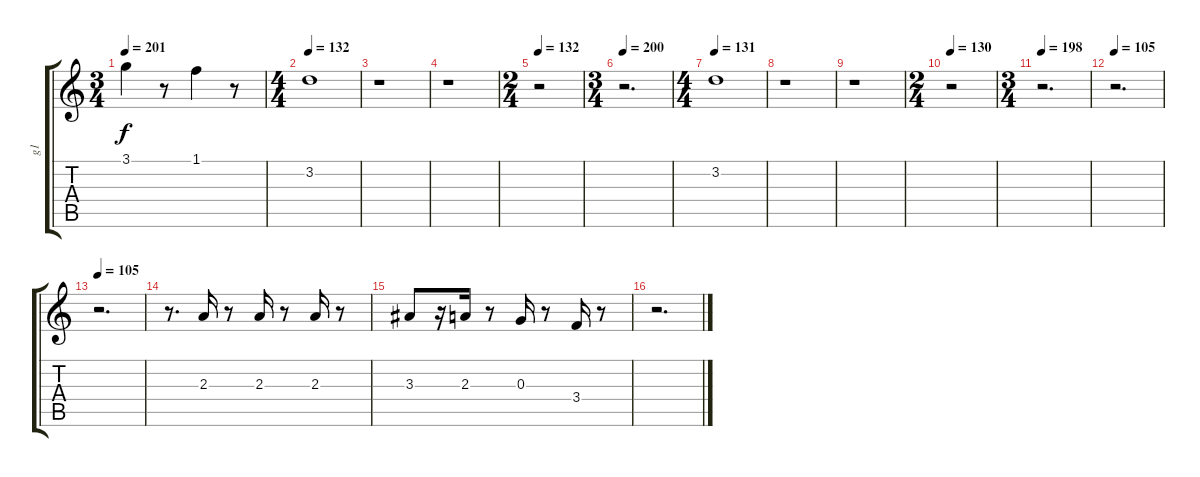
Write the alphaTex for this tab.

\track ("g1" "g1") {instrument acousticguitarsteel}
\staff {score tabs}
\tuning (E4 B3 G3 D3 A2 E2) {hide}
\ts (3 4)
\tempo 201
\clef g2
\ks c
3.1.4{dy f} r.8 1.1.4 r.8 |
\ts (4 4)
\tempo 132
3.2.1 |
r.1 |
r.1 |
\ts (2 4)
\tempo 132
r.2 |
\ts (3 4)
\tempo 200
r.2{d} |
\ts (4 4)
\tempo 131
3.2.1 |
r.1 |
r.1 |
\ts (2 4)
\tempo 130
r.2 |
\ts (3 4)
\tempo 198
r.2{d} |
\tempo 105
r.2{d} |
\tempo 105
r.2{d} |
r.8{d} 2.3.16 r.8 2.3.16 r.8 2.3.16 r.8 |
3.3.8 r.16 2.3.16 r.8 0.3.16 r.8 3.4.16 r.8 |
r.2{d}
